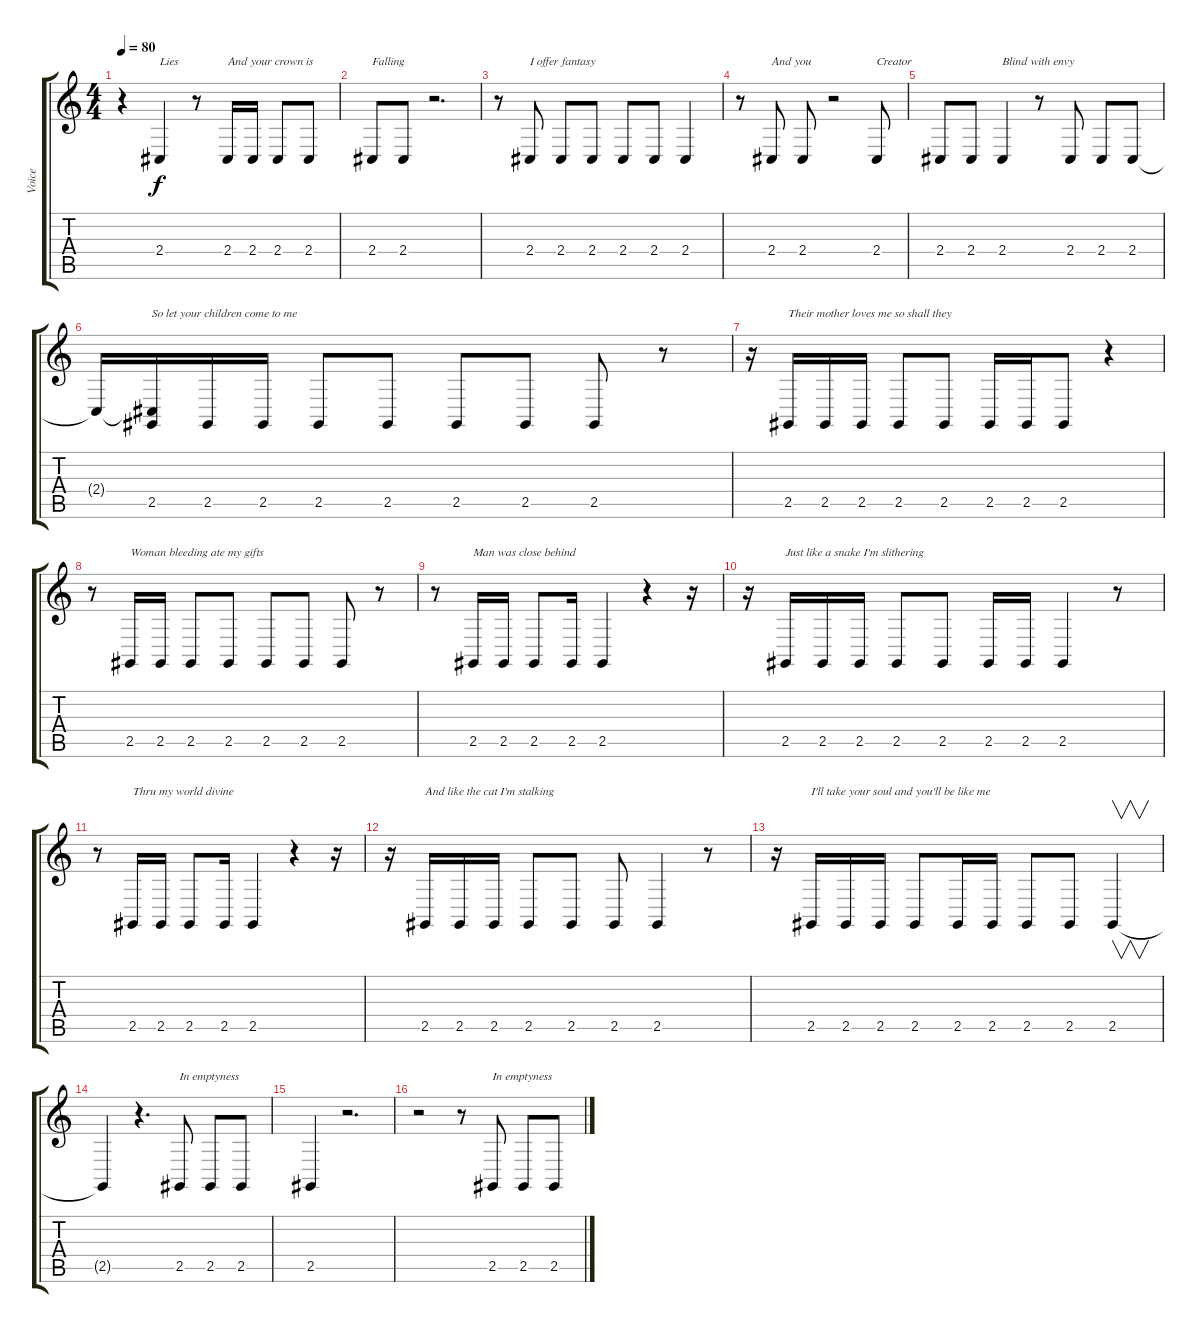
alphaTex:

\track ("Voice" "Voice") {instrument lead8bassandlead}
\staff {score tabs}
\tuning (Db4 Ab3 E3 B2 Gb2 B1) {hide}
\ts (4 4)
\tempo 80
\clef g2
\ks c
r.4{dy f} 2.4.4{txt "Lies"} r.8 2.4.16{txt "And your crown is"} 2.4.16 2.4.8 2.4.8 |
2.4.8{txt "Falling"} 2.4.8 r.2{d} |
r.8 2.4.8{txt "I offer fantasy"} 2.4.8 2.4.8 2.4.8 2.4.8 2.4.4 |
r.8 2.4.8{txt "And you"} 2.4.8 r.2 2.4.8{txt "Creator"} |
2.4.8 2.4.8 2.4.4{txt "Blind with envy"} r.8 2.4.8 2.4.8 2.4.8 |
2.4{t}.16 (2.4{t} 2.5).16{txt "So let your children come to me"} 2.5.16 2.5.16 2.5.8 2.5.8 2.5.8 2.5.8 2.5.8 r.8 |
r.16 2.5.16{txt "Their mother loves me so shall they"} 2.5.16 2.5.16 2.5.8 2.5.8 2.5.16 2.5.16 2.5.8 r.4 |
r.8 2.5.16{txt "Woman bleeding ate my gifts"} 2.5.16 2.5.8 2.5.8 2.5.8 2.5.8 2.5.8 r.8 |
r.8 2.5.16{txt "Man was close behind"} 2.5.16 2.5.8 2.5.16 2.5.4 r.4 r.16 |
r.16 2.5.16{txt "Just like a snake I'm slithering"} 2.5.16 2.5.16 2.5.8 2.5.8 2.5.16 2.5.16 2.5.4 r.8 |
r.8 2.5.16{txt "Thru my world divine"} 2.5.16 2.5.8 2.5.16 2.5.4 r.4 r.16 |
r.16 2.5.16{txt "And like the cat I'm stalking"} 2.5.16 2.5.16 2.5.8 2.5.8 2.5.8 2.5.4 r.8 |
r.16 2.5.16{txt "I'll take your soul and you'll be like me"} 2.5.16 2.5.16 2.5.8 2.5.16 2.5.16 2.5.8 2.5.8 2.5.4{v} |
2.5{t}.4 r.4{d} 2.5.8{txt "In emptyness"} 2.5.8 2.5.8 |
2.5.4 r.2{d} |
r.2 r.8 2.5.8{txt "In emptyness"} 2.5.8 2.5.8
